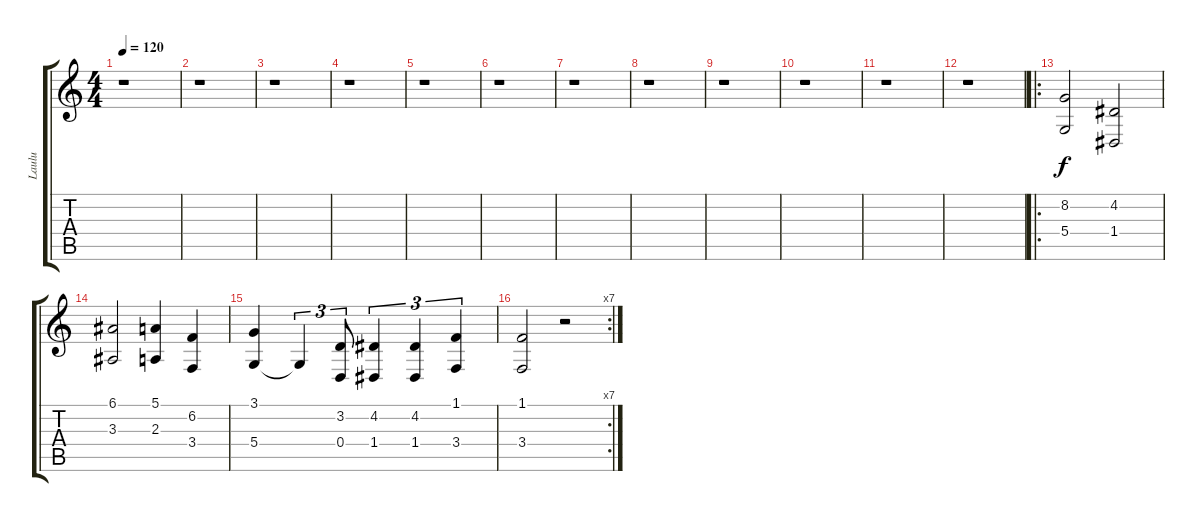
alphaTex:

\track ("Laulu" "Laulu") {instrument lead1square}
\staff {score tabs}
\tuning (E4 B3 G3 D3 A2 E2) {hide}
\ts (4 4)
\tempo 120
\clef g2
\ks c
r.1{dy f} |
r.1 |
r.1 |
r.1 |
r.1 |
r.1 |
r.1 |
r.1 |
r.1 |
r.1 |
r.1 |
r.1 |
\ro
(8.2 5.4).2 (4.2 1.4).2 |
(6.1 3.3).2 (5.1 2.3).4 (6.2 3.4).4 |
(3.1 5.4).4 5.4{t}.4{tu (3 2)} (3.2 0.4).8{tu (3 2)} (4.2 1.4).4{tu (3 2)} (4.2 1.4).4{tu (3 2)} (1.1 3.4).4{tu (3 2)} |
\rc 7
(1.1 3.4).2 r.2
